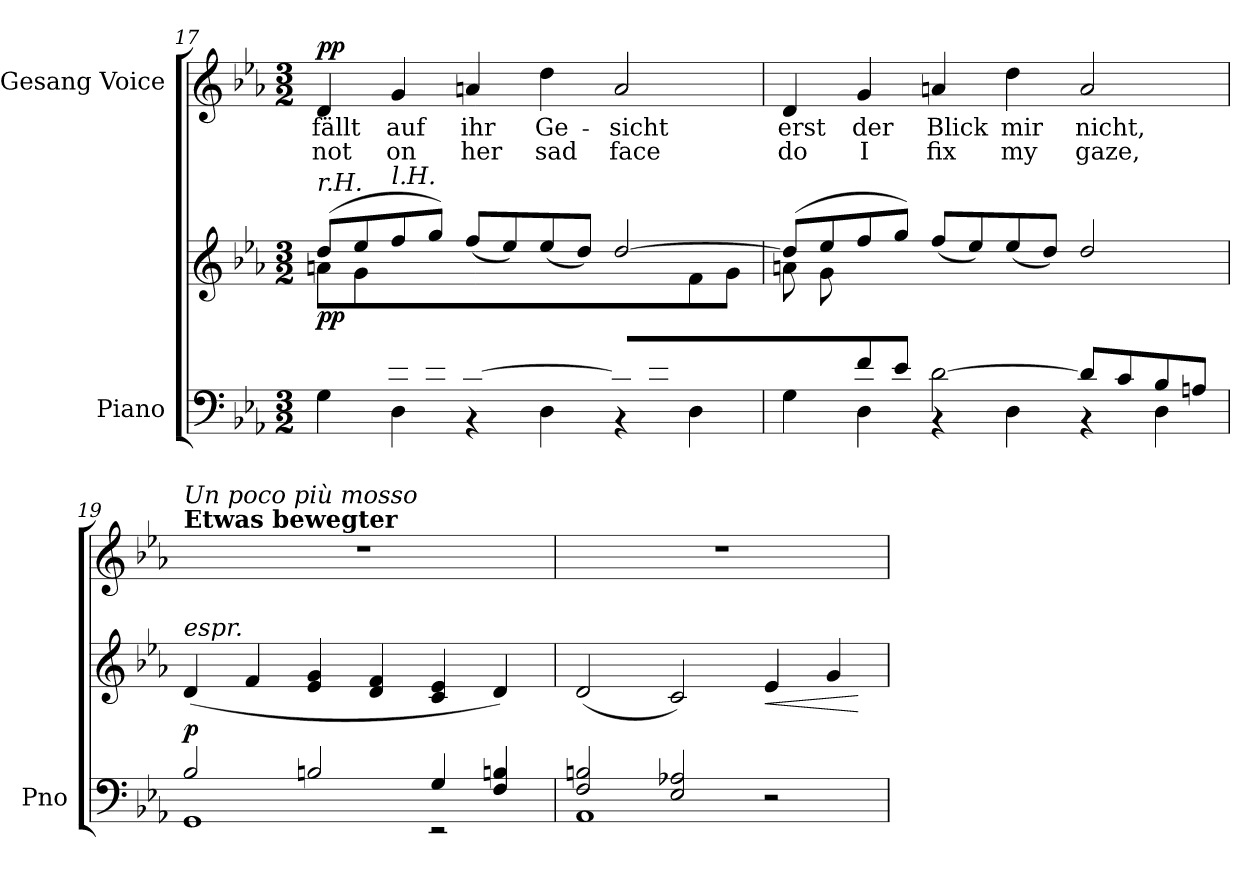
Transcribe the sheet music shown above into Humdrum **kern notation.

**kern	**kern	**dynam	**kern	**text	**text	**dynam
*part2	*part2	*part2	*part1	*part1	*part1	*part1
*staff3	*staff2	*staff2/3	*staff1	*staff1	*staff1	*staff1
*I"Piano	*	*	*I"Gesang Voice	*	*	*
*I'Pno	*	*	*	*	*	*
*clefF4	*clefG2	*	*clefG2	*	*	*
*k[b-e-a-]	*k[b-e-a-]	*	*k[b-e-a-]	*	*	*
*M3/2	*M3/2	*	*M3/2	*	*	*
=17	=17	=17	=17	=17	=17	=17
*^	*^	*	*	*	*	*
!	!	!LO:TX:i:t=r.H.	!	!	!	!	!	!
!	!	!	!	!LO:DY:a=2	!	!	!	!LO:DY:a
4ryy	4G\	(>8dd/L	8an\L	pp	4d/	fällt	not	pp
.	.	8ee-/	8g\	.	.	.	.	.
!	!	!LO:TX:i:t=l.H.	!	!	!	!	!	!
8f/	4D\	8ff/	1ryy	.	4g/	auf	on	.
8e-/J	.	8gg/J)	.	.	.	.	.	.
[2d\	4r	(>8ff/L	.	.	4an/	ihr	her	.
.	.	8ee-/)	.	.	.	.	.	.
.	4D\	(>8ee-/	.	.	4dd\	Ge-	sad	.
.	.	8dd/J)	.	.	.	.	.	.
8d/L]	4r	[2dd/	.	.	2a/	-sicht	face	.
8e-/	.	.	.	.	.	.	.	.
4ryy	4D\	.	8f\	.	.	.	.	.
.	.	.	8g\J	.	.	.	.	.
=18	=18	=18	=18	=18	=18	=18	=18	=18
4ryy	4G\	(>8dd/L]	8an\L	.	4d/	erst	do	.
.	.	8ee-/	8g\	.	.	.	.	.
8f/	4D\	8ff/	1ryy	.	4g/	der	I	.
8e-/J	.	8gg/J)	.	.	.	.	.	.
[2d\	4r	(>8ff/L	.	.	4an/	Blick	fix	.
.	.	8ee-/)	.	.	.	.	.	.
.	4D\	(>8ee-/	.	.	4dd\	mir	my	.
.	.	8dd/J)	.	.	.	.	.	.
8d/L]	4r	2dd/	.	.	2a/	nicht,	gaze,	.
8c/	.	.	.	.	.	.	.	.
8B-/	4D\	.	4ryy	.	.	.	.	.
8An/J	.	.	.	.	.	.	.	.
*	*	*v	*v	*	*	*	*	*
=19	=19	=19	=19	=19	=19	=19	=19
!	!	!	!	!LO:TX:a:B:t=Etwas bewegter	!	!	!
!	!	!	!	!LO:TX:i:t=Un poco più mosso	!	!	!
!	!	!LO:TX:i:t=espr.	!	!	!	!	!
!	!	!	!LO:DY:a=2	!	!	!	!
2B-/	1GG	(>4d/	p	1.r	.	.	.
.	.	4f/	.	.	.	.	.
2Bn/	.	4e-/ 4g/	.	.	.	.	.
.	.	4d/ 4f/	.	.	.	.	.
4G/	2r	4c/ 4e-/	.	.	.	.	.
4F/ 4Bn/	.	4d/)	.	.	.	.	.
=20	=20	=20	=20	=20	=20	=20	=20
2F/ 2Bn/	1AA-	(>2d/	.	1.r	.	.	.
2E-/ 2A-X/	.	2c/)	.	.	.	.	.
!	!	!	!LO:HP:b	!	!	!	!
2r	2ryy	4e-/	<	.	.	.	.
.	.	4g/	.	.	.	.	.
*v	*v	*	*	*	*	*	*
.	.	[	.	.	.	.
=	=	=	=	=	=	=
*-	*-	*-	*-	*-	*-	*-
